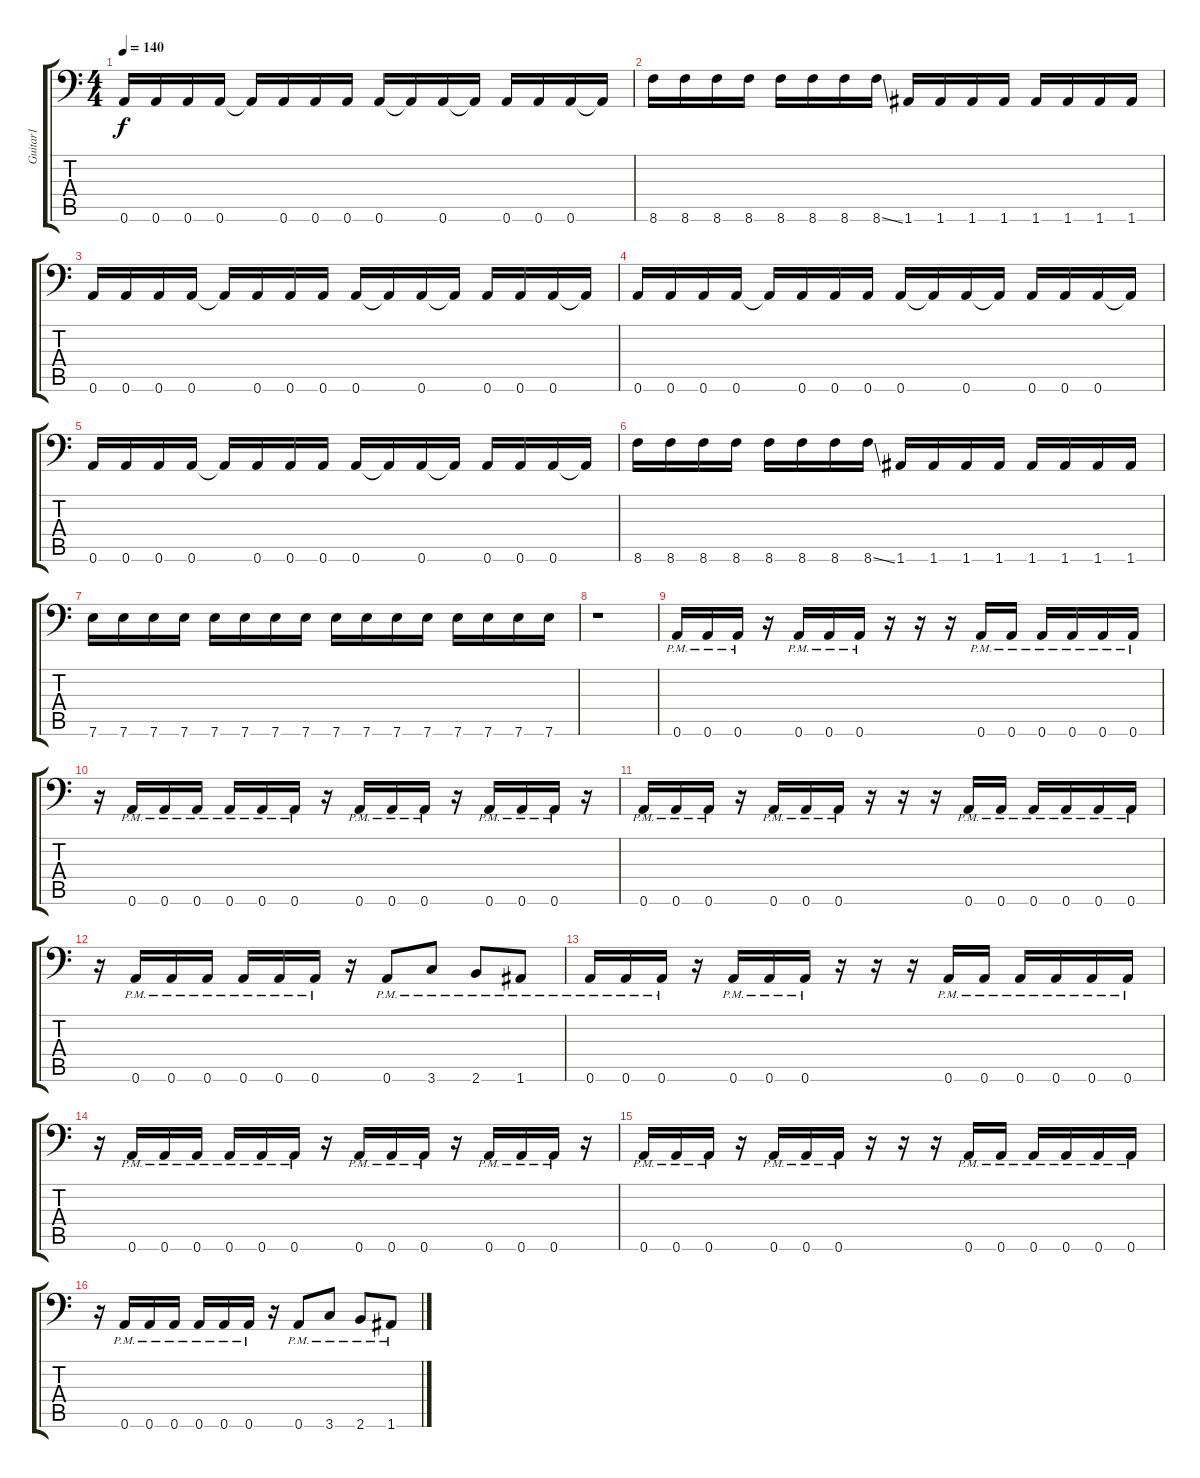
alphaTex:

\track ("Guitar1" "Guitar1") {instrument distortionguitar}
\staff {score tabs}
\tuning (B3 Gb3 D3 A2 E2 A1) {hide}
\ts (4 4)
\tempo 140
\clef f4
\ks c
0.6.16{dy f} 0.6.16 0.6.16 0.6.16 0.6{t}.16 0.6.16 0.6.16 0.6.16 0.6.16 0.6{t}.16 0.6.16 0.6{t}.16 0.6.16 0.6.16 0.6.16 0.6{t}.16 |
8.6.16 8.6.16 8.6.16 8.6.16 8.6.16 8.6.16 8.6.16 8.6{ss}.16 1.6.16 1.6.16 1.6.16 1.6.16 1.6.16 1.6.16 1.6.16 1.6.16 |
0.6.16 0.6.16 0.6.16 0.6.16 0.6{t}.16 0.6.16 0.6.16 0.6.16 0.6.16 0.6{t}.16 0.6.16 0.6{t}.16 0.6.16 0.6.16 0.6.16 0.6{t}.16 |
0.6.16 0.6.16 0.6.16 0.6.16 0.6{t}.16 0.6.16 0.6.16 0.6.16 0.6.16 0.6{t}.16 0.6.16 0.6{t}.16 0.6.16 0.6.16 0.6.16 0.6{t}.16 |
0.6.16 0.6.16 0.6.16 0.6.16 0.6{t}.16 0.6.16 0.6.16 0.6.16 0.6.16 0.6{t}.16 0.6.16 0.6{t}.16 0.6.16 0.6.16 0.6.16 0.6{t}.16 |
8.6.16 8.6.16 8.6.16 8.6.16 8.6.16 8.6.16 8.6.16 8.6{ss}.16 1.6.16 1.6.16 1.6.16 1.6.16 1.6.16 1.6.16 1.6.16 1.6.16 |
7.6.16 7.6.16 7.6.16 7.6.16 7.6.16 7.6.16 7.6.16 7.6.16 7.6.16 7.6.16 7.6.16 7.6.16 7.6.16 7.6.16 7.6.16 7.6.16 |
r.1 |
0.6{pm}.16 0.6{pm}.16 0.6{pm}.16 r.16 0.6{pm}.16 0.6{pm}.16 0.6{pm}.16 r.16 r.16 r.16 0.6{pm}.16 0.6{pm}.16 0.6{pm}.16 0.6{pm}.16 0.6{pm}.16 0.6{pm}.16 |
r.16 0.6{pm}.16 0.6{pm}.16 0.6{pm}.16 0.6{pm}.16 0.6{pm}.16 0.6{pm}.16 r.16 0.6{pm}.16 0.6{pm}.16 0.6{pm}.16 r.16 0.6{pm}.16 0.6{pm}.16 0.6{pm}.16 r.16 |
0.6{pm}.16 0.6{pm}.16 0.6{pm}.16 r.16 0.6{pm}.16 0.6{pm}.16 0.6{pm}.16 r.16 r.16 r.16 0.6{pm}.16 0.6{pm}.16 0.6{pm}.16 0.6{pm}.16 0.6{pm}.16 0.6{pm}.16 |
r.16 0.6{pm}.16 0.6{pm}.16 0.6{pm}.16 0.6{pm}.16 0.6{pm}.16 0.6{pm}.16 r.16 0.6{pm}.8 3.6{pm}.8 2.6{pm}.8 1.6{pm}.8 |
0.6{pm}.16 0.6{pm}.16 0.6{pm}.16 r.16 0.6{pm}.16 0.6{pm}.16 0.6{pm}.16 r.16 r.16 r.16 0.6{pm}.16 0.6{pm}.16 0.6{pm}.16 0.6{pm}.16 0.6{pm}.16 0.6{pm}.16 |
r.16 0.6{pm}.16 0.6{pm}.16 0.6{pm}.16 0.6{pm}.16 0.6{pm}.16 0.6{pm}.16 r.16 0.6{pm}.16 0.6{pm}.16 0.6{pm}.16 r.16 0.6{pm}.16 0.6{pm}.16 0.6{pm}.16 r.16 |
0.6{pm}.16 0.6{pm}.16 0.6{pm}.16 r.16 0.6{pm}.16 0.6{pm}.16 0.6{pm}.16 r.16 r.16 r.16 0.6{pm}.16 0.6{pm}.16 0.6{pm}.16 0.6{pm}.16 0.6{pm}.16 0.6{pm}.16 |
r.16 0.6{pm}.16 0.6{pm}.16 0.6{pm}.16 0.6{pm}.16 0.6{pm}.16 0.6{pm}.16 r.16 0.6{pm}.8 3.6{pm}.8 2.6{pm}.8 1.6{pm}.8
